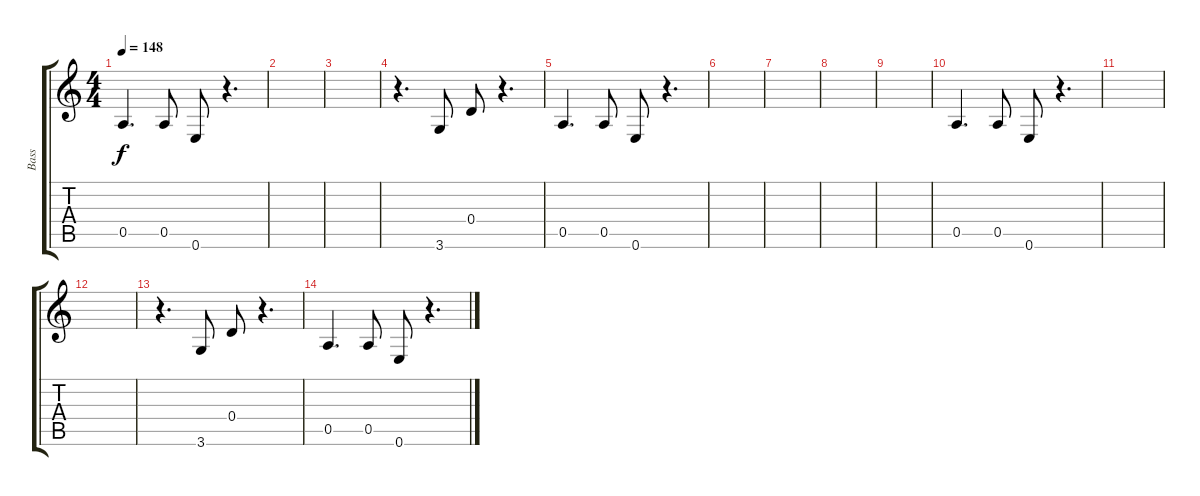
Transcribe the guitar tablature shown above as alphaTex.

\track ("Bass" "Bass") {instrument synthbass1}
\staff {score tabs}
\tuning (E4 B3 G3 D3 A2 E2) {hide}
\ts (4 4)
\tempo 148
\clef g2
\ks c
0.5.4{d dy f} 0.5.8 0.6.8 r.4{d} |
|
|
r.4{d} 3.6.8 0.4.8 r.4{d} |
0.5.4{d} 0.5.8 0.6.8 r.4{d} |
|
|
|
|
0.5.4{d} 0.5.8 0.6.8 r.4{d} |
|
|
r.4{d} 3.6.8 0.4.8 r.4{d} |
0.5.4{d} 0.5.8 0.6.8 r.4{d}
